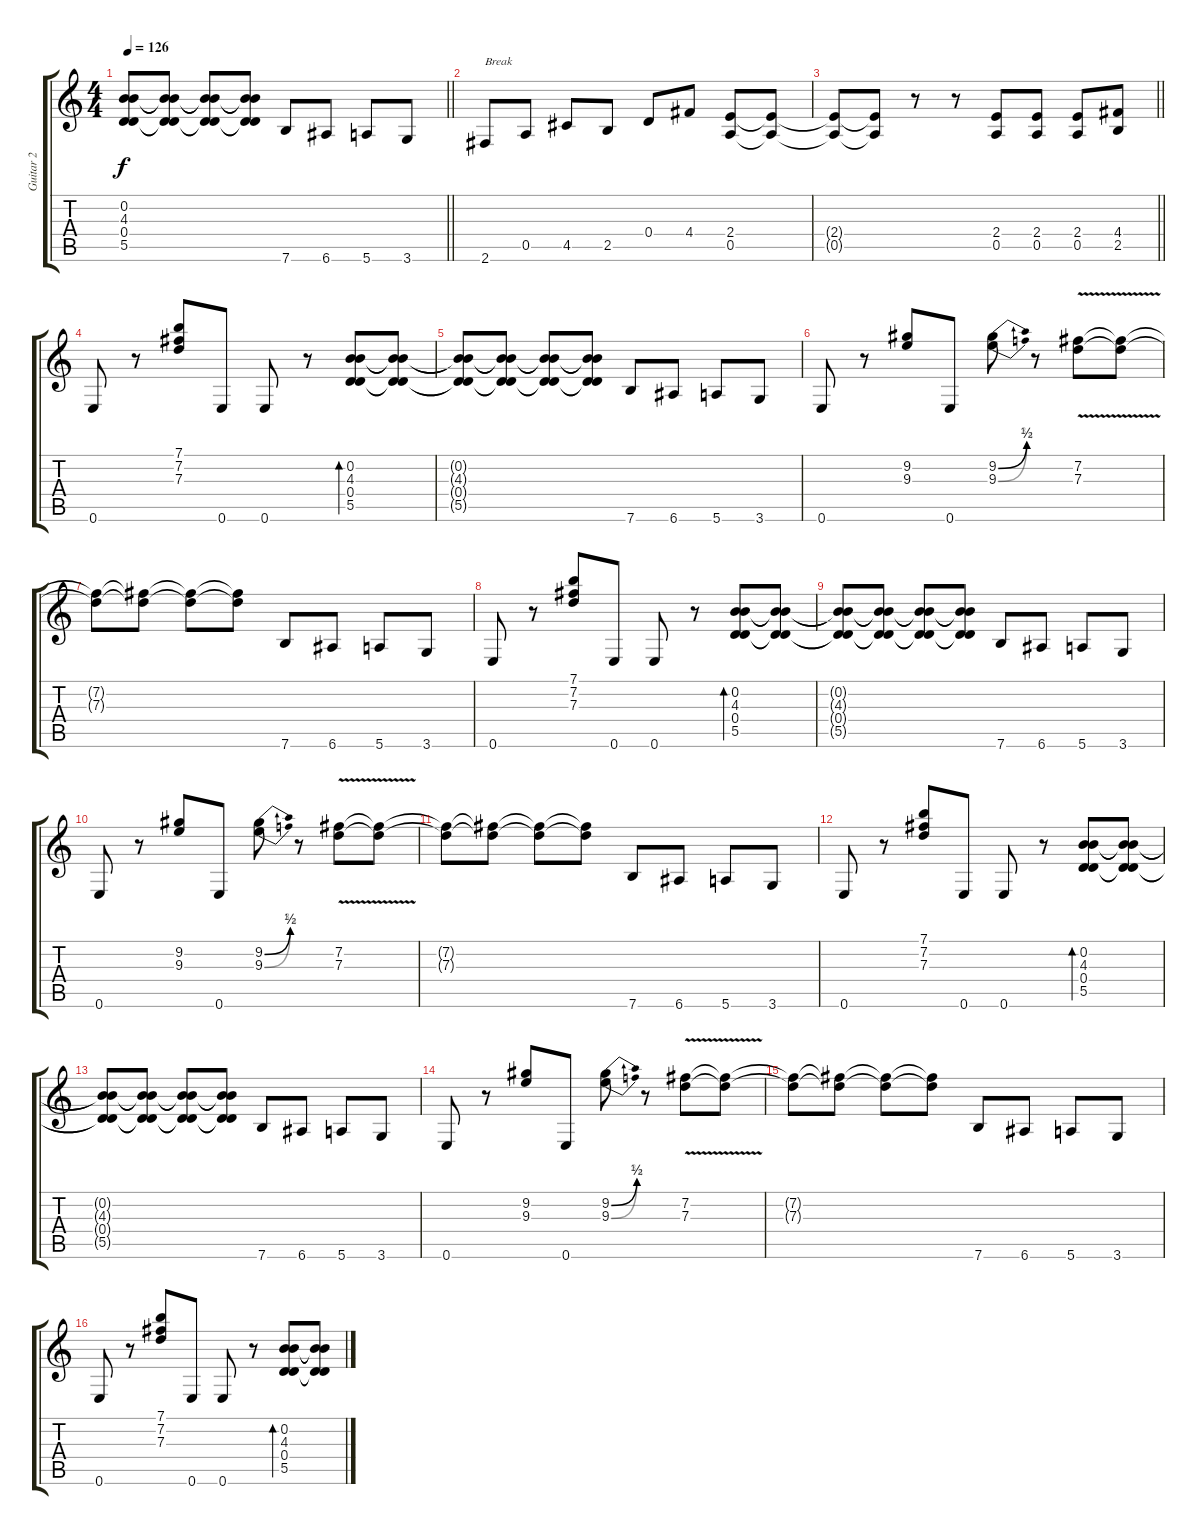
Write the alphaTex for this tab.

\track ("Guitar 2" "Guitar 2") {instrument overdrivenguitar}
\staff {score tabs}
\tuning (E4 B3 G3 D3 A2 E2) {hide}
\ts (4 4)
\tempo 126
\clef g2
\barLineRight lightlight
\ks c
(0.2{t} 4.3{t} 0.4{t} 5.5{t}).8{dy f} (0.2{t} 4.3{t} 0.4{t} 5.5{t}).8 (0.2{t} 4.3{t} 0.4{t} 5.5{t}).8 (0.2{t} 4.3{t} 0.4{t} 5.5{t}).8 7.6.8 6.6.8 5.6.8 3.6.8 |
2.6.8{txt "Break"} 0.5.8 4.5.8 2.5.8 0.4.8 4.4.8 (2.4 0.5).8 (2.4{t} 0.5{t}).8 |
\barLineRight lightlight
(2.4{t} 0.5{t}).8 (2.4{t} 0.5{t}).8 r.8 r.8 (2.4 0.5).8 (2.4 0.5).8 (2.4 0.5).8 (4.4 2.5).8 |
0.6.8 r.8 (7.1 7.2 7.3).8 0.6.8 0.6.8 r.8 (0.2 4.3 0.4 5.5).8{bd 30} (0.2{t} 4.3{t} 0.4{t} 5.5{t}).8 |
(0.2{t} 4.3{t} 0.4{t} 5.5{t}).8 (0.2{t} 4.3{t} 0.4{t} 5.5{t}).8 (0.2{t} 4.3{t} 0.4{t} 5.5{t}).8 (0.2{t} 4.3{t} 0.4{t} 5.5{t}).8 7.6.8 6.6.8 5.6.8 3.6.8 |
0.6.8 r.8 (9.2 9.3).8 0.6.8 (9.2{be (bend 0 0 60 2)} 9.3{be (bend 0 0 60 3)}).8 r.8 (7.2{v} 7.3{v}).8 (7.2{t} 7.3{t}).8 |
(7.2{t} 7.3{t}).8 (7.2{t} 7.3{t}).8 (7.2{t} 7.3{t}).8 (7.2{t} 7.3{t}).8 7.6.8 6.6.8 5.6.8 3.6.8 |
0.6.8 r.8 (7.1 7.2 7.3).8 0.6.8 0.6.8 r.8 (0.2 4.3 0.4 5.5).8{bd 30} (0.2{t} 4.3{t} 0.4{t} 5.5{t}).8 |
(0.2{t} 4.3{t} 0.4{t} 5.5{t}).8 (0.2{t} 4.3{t} 0.4{t} 5.5{t}).8 (0.2{t} 4.3{t} 0.4{t} 5.5{t}).8 (0.2{t} 4.3{t} 0.4{t} 5.5{t}).8 7.6.8 6.6.8 5.6.8 3.6.8 |
0.6.8 r.8 (9.2 9.3).8 0.6.8 (9.2{be (bend 0 0 60 2)} 9.3{be (bend 0 0 60 3)}).8 r.8 (7.2{v} 7.3{v}).8 (7.2{t} 7.3{t}).8 |
(7.2{t} 7.3{t}).8 (7.2{t} 7.3{t}).8 (7.2{t} 7.3{t}).8 (7.2{t} 7.3{t}).8 7.6.8 6.6.8 5.6.8 3.6.8 |
0.6.8 r.8 (7.1 7.2 7.3).8 0.6.8 0.6.8 r.8 (0.2 4.3 0.4 5.5).8{bd 30} (0.2{t} 4.3{t} 0.4{t} 5.5{t}).8 |
(0.2{t} 4.3{t} 0.4{t} 5.5{t}).8 (0.2{t} 4.3{t} 0.4{t} 5.5{t}).8 (0.2{t} 4.3{t} 0.4{t} 5.5{t}).8 (0.2{t} 4.3{t} 0.4{t} 5.5{t}).8 7.6.8 6.6.8 5.6.8 3.6.8 |
0.6.8 r.8 (9.2 9.3).8 0.6.8 (9.2{be (bend 0 0 60 2)} 9.3{be (bend 0 0 60 3)}).8 r.8 (7.2{v} 7.3{v}).8 (7.2{t} 7.3{t}).8 |
(7.2{t} 7.3{t}).8 (7.2{t} 7.3{t}).8 (7.2{t} 7.3{t}).8 (7.2{t} 7.3{t}).8 7.6.8 6.6.8 5.6.8 3.6.8 |
0.6.8 r.8 (7.1 7.2 7.3).8 0.6.8 0.6.8 r.8 (0.2 4.3 0.4 5.5).8{bd 30} (0.2{t} 4.3{t} 0.4{t} 5.5{t}).8
